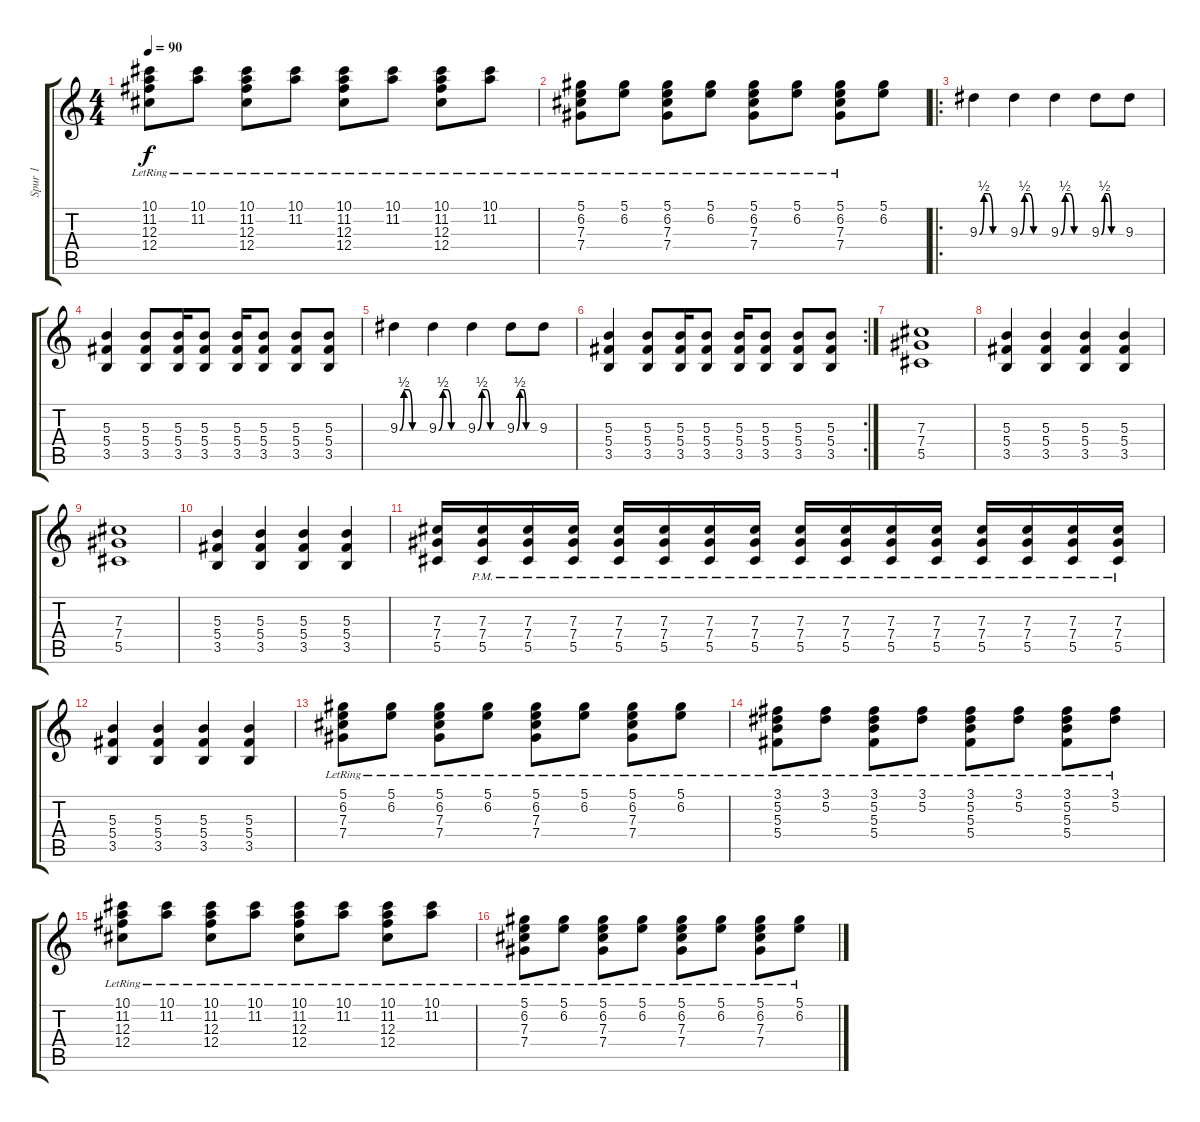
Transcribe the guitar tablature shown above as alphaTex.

\track ("Spur 1" "Spur 1") {instrument distortionguitar}
\staff {score tabs}
\tuning (Eb4 Bb3 Gb3 Db3 Ab2 Db2) {hide}
\ts (4 4)
\tempo 90
\clef g2
\ks c
(10.1{lr} 11.2 12.3 12.4).8{dy f} (10.1 11.2{lr}).8 (10.1{lr} 11.2 12.3 12.4).8 (10.1 11.2{lr}).8 (10.1{lr} 11.2 12.3 12.4).8 (10.1 11.2{lr}).8 (10.1{lr} 11.2 12.3 12.4).8 (10.1 11.2{lr}).8 |
(5.1{lr} 6.2{lr} 7.3{lr} 7.4{lr}).8 (5.1{lr} 6.2{lr}).8 (5.1{lr} 6.2{lr} 7.3{lr} 7.4{lr}).8 (5.1{lr} 6.2{lr}).8 (5.1{lr} 6.2{lr} 7.3{lr} 7.4{lr}).8 (5.1{lr} 6.2{lr}).8 (5.1{lr} 6.2{lr} 7.3{lr} 7.4{lr}).8 (5.1 6.2).8 |
\ro
9.3{be (custom 0 0 10 2 20 2 30 0 60 0)}.4 9.3{be (custom 0 0 10 2 20 2 30 0 60 0)}.4 9.3{be (custom 0 0 10 2 20 2 30 0 60 0)}.4 9.3{be (custom 0 0 10 2 20 2 30 0 60 0)}.8 9.3.8 |
(5.3 5.4 3.5).4 (5.3 5.4 3.5).8 (5.3 5.4 3.5).16 (5.3 5.4 3.5).8 (5.3 5.4 3.5).16 (5.3 5.4 3.5).8 (5.3 5.4 3.5).8 (5.3 5.4 3.5).8 |
9.3{be (custom 0 0 10 2 20 2 30 0 60 0)}.4 9.3{be (custom 0 0 10 2 20 2 30 0 60 0)}.4 9.3{be (custom 0 0 10 2 20 2 30 0 60 0)}.4 9.3{be (custom 0 0 10 2 20 2 30 0 60 0)}.8 9.3.8 |
\rc 2
(5.3 5.4 3.5).4 (5.3 5.4 3.5).8 (5.3 5.4 3.5).16 (5.3 5.4 3.5).8 (5.3 5.4 3.5).16 (5.3 5.4 3.5).8 (5.3 5.4 3.5).8 (5.3 5.4 3.5).8 |
(7.3 7.4 5.5).1 |
(5.3 5.4 3.5).4 (5.3 5.4 3.5).4 (5.3 5.4 3.5).4 (5.3 5.4 3.5).4 |
(7.3 7.4 5.5).1 |
(5.3 5.4 3.5).4 (5.3 5.4 3.5).4 (5.3 5.4 3.5).4 (5.3 5.4 3.5).4 |
(7.3 7.4 5.5).16 (7.3{pm} 7.4{pm} 5.5{pm}).16 (7.3{pm} 7.4{pm} 5.5{pm}).16 (7.3{pm} 7.4{pm} 5.5{pm}).16 (7.3{pm} 7.4{pm} 5.5{pm}).16 (7.3{pm} 7.4{pm} 5.5{pm}).16 (7.3{pm} 7.4{pm} 5.5{pm}).16 (7.3{pm} 7.4{pm} 5.5{pm}).16 (7.3{pm} 7.4{pm} 5.5{pm}).16 (7.3{pm} 7.4{pm} 5.5{pm}).16 (7.3{pm} 7.4{pm} 5.5{pm}).16 (7.3{pm} 7.4{pm} 5.5{pm}).16 (7.3{pm} 7.4{pm} 5.5{pm}).16 (7.3{pm} 7.4{pm} 5.5{pm}).16 (7.3{pm} 7.4{pm} 5.5{pm}).16 (7.3{pm} 7.4{pm} 5.5{pm}).16 |
(5.3 5.4 3.5).4 (5.3 5.4 3.5).4 (5.3 5.4 3.5).4 (5.3 5.4 3.5).4 |
(5.1{lr} 6.2{lr} 7.3{lr} 7.4{lr}).8 (5.1{lr} 6.2{lr}).8 (5.1{lr} 6.2{lr} 7.3{lr} 7.4{lr}).8 (5.1{lr} 6.2{lr}).8 (5.1{lr} 6.2{lr} 7.3{lr} 7.4{lr}).8 (5.1{lr} 6.2{lr}).8 (5.1{lr} 6.2{lr} 7.3{lr} 7.4{lr}).8 (5.1{lr} 6.2{lr}).8 |
(3.1{lr} 5.2 5.3 5.4).8 (3.1 5.2{lr}).8 (3.1{lr} 5.2 5.3 5.4).8 (3.1 5.2{lr}).8 (3.1{lr} 5.2 5.3 5.4).8 (3.1 5.2{lr}).8 (3.1{lr} 5.2 5.3 5.4).8 (3.1 5.2{lr}).8 |
(10.1{lr} 11.2 12.3 12.4).8 (10.1 11.2{lr}).8 (10.1{lr} 11.2 12.3 12.4).8 (10.1 11.2{lr}).8 (10.1{lr} 11.2 12.3 12.4).8 (10.1 11.2{lr}).8 (10.1{lr} 11.2 12.3 12.4).8 (10.1 11.2{lr}).8 |
(5.1{lr} 6.2{lr} 7.3{lr} 7.4{lr}).8 (5.1{lr} 6.2{lr}).8 (5.1{lr} 6.2{lr} 7.3{lr} 7.4{lr}).8 (5.1{lr} 6.2{lr}).8 (5.1{lr} 6.2{lr} 7.3{lr} 7.4{lr}).8 (5.1{lr} 6.2{lr}).8 (5.1{lr} 6.2{lr} 7.3{lr} 7.4{lr}).8 (5.1{lr} 6.2{lr}).8
